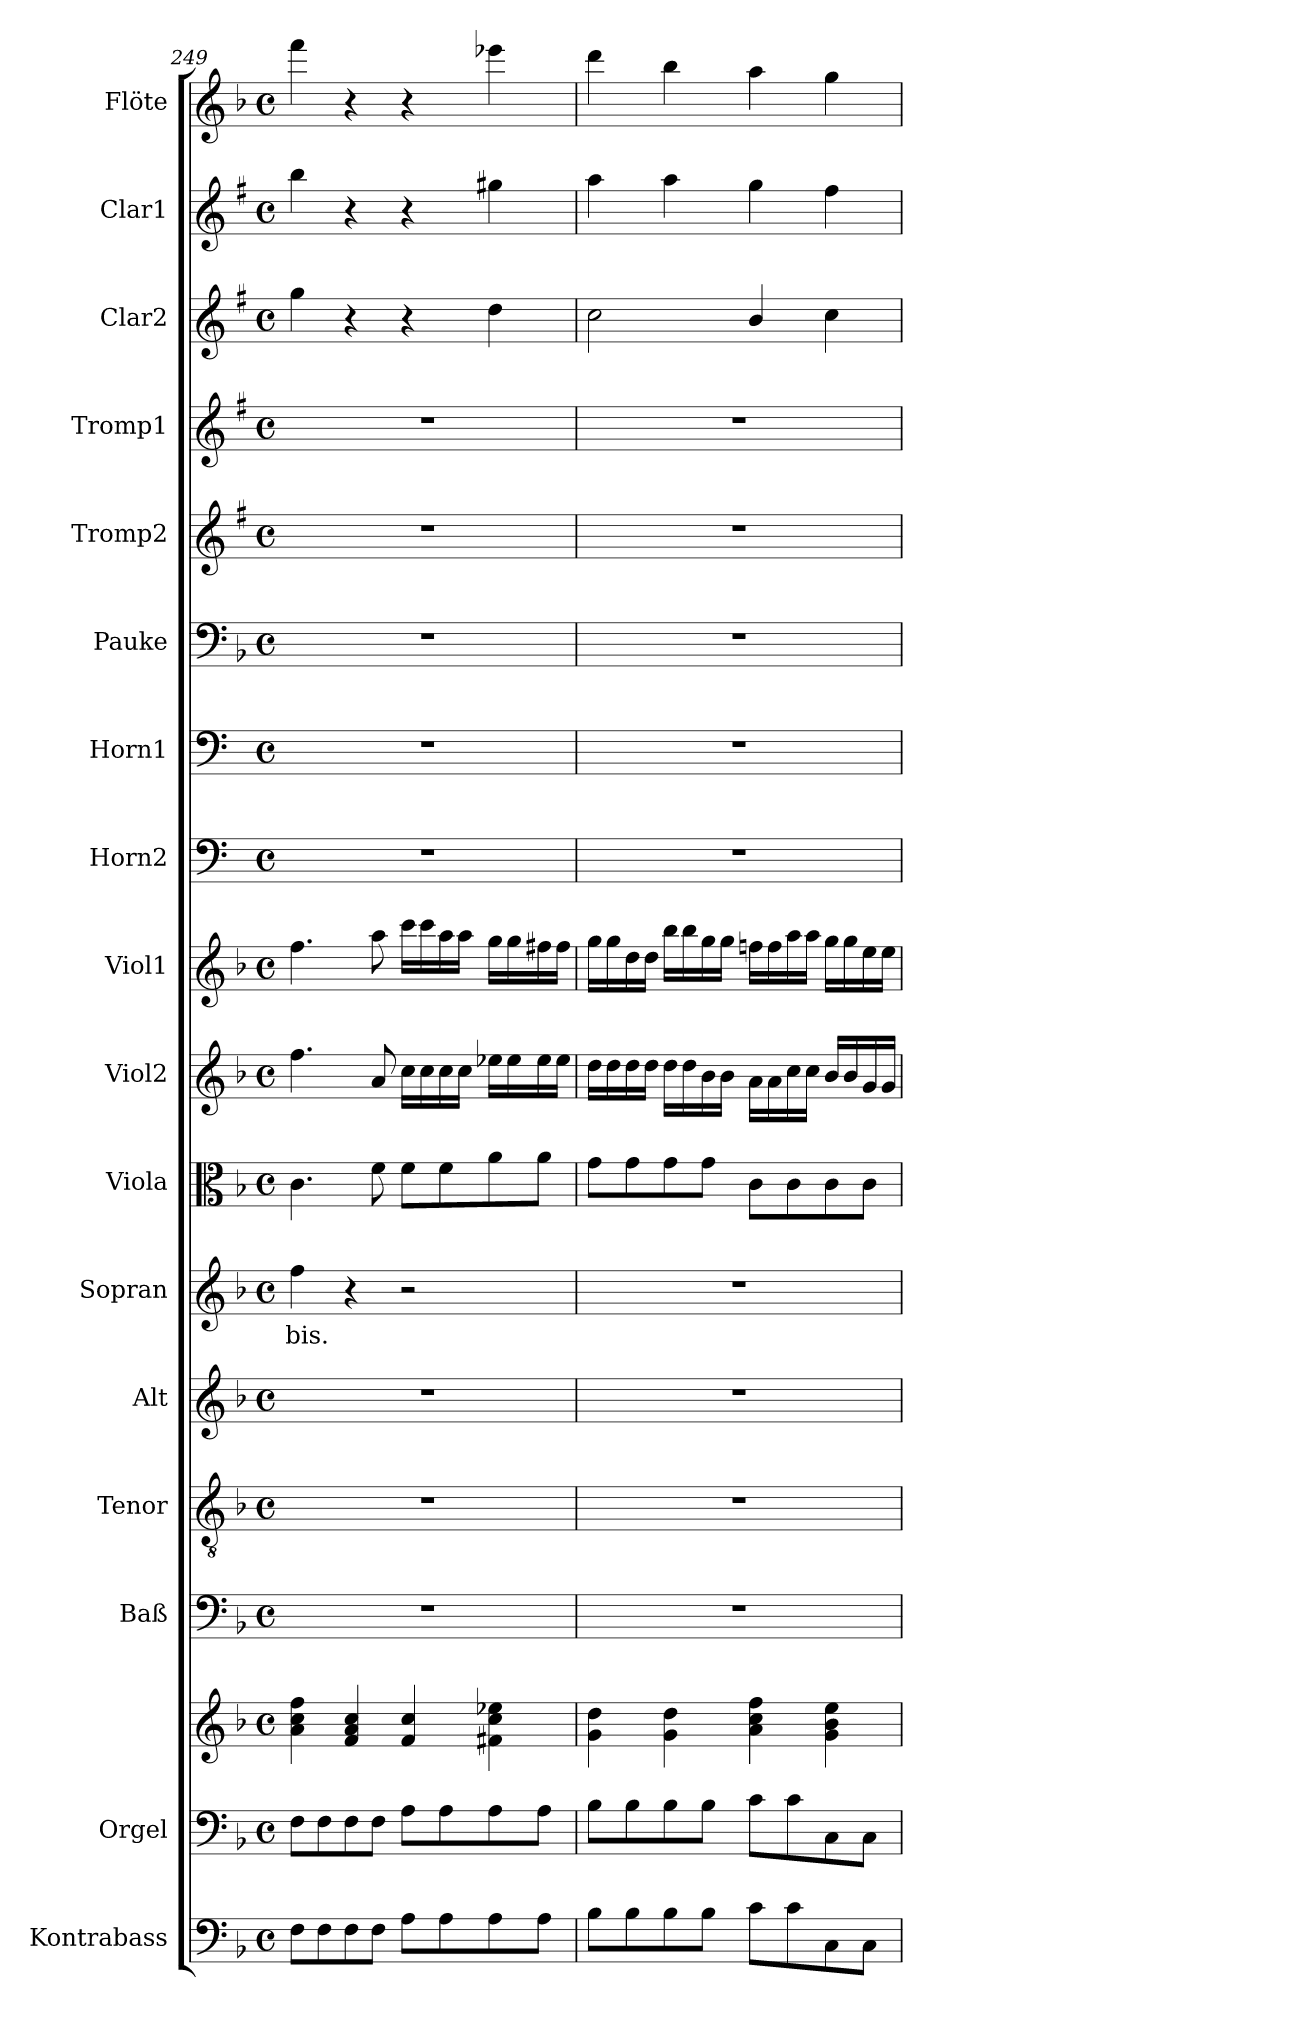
**kern	**kern	**kern	**kern	**kern	**kern	**kern	**text	**kern	**kern	**kern	**kern	**kern	**kern	**kern	**kern	**kern	**kern	**kern
*part17	*part16	*part16	*part15	*part14	*part13	*part12	*part12	*part11	*part10	*part9	*part8	*part7	*part6	*part5	*part4	*part3	*part2	*part1
*staff18	*staff17	*staff16	*staff15	*staff14	*staff13	*staff12	*staff12	*staff11	*staff10	*staff9	*staff8	*staff7	*staff6	*staff5	*staff4	*staff3	*staff2	*staff1
*I"Kontrabass	*I"Orgel	*	*I"Baß	*I"Tenor	*I"Alt	*I"Sopran	*	*I"Viola	*I"Viol2	*I"Viol1	*I"Horn2	*I"Horn1	*I"Pauke	*I"Tromp2	*I"Tromp1	*I"Clar2	*I"Clar1	*I"Flöte
*I'Kb	*	*	*I'B	*I'T	*I'A	*I'S	*	*I'Vla	*I'Vl2	*I'Vl1	*I'Hr2	*I'Hr1	*I'Pk	*I'Tr2	*I'Tr1	*I'Cl2	*I'Cl1	*I'Fl
!!LO:PB:g=z
*clefF4	*clefF4	*clefG2	*clefF4	*clefGv2	*clefG2	*clefG2	*	*clefC3	*clefG2	*clefG2	*clefF4	*clefF4	*clefF4	*clefG2	*clefG2	*clefG2	*clefG2	*clefG2
*ITrd7c12	*	*	*	*	*	*	*	*	*	*	*ITrd4c7	*ITrd4c7	*	*ITrd1c2	*ITrd1c2	*ITrd1c2	*ITrd1c2	*
*k[b-]	*k[b-]	*k[b-]	*k[b-]	*k[b-]	*k[b-]	*k[b-]	*	*k[b-]	*k[b-]	*k[b-]	*k[b-]	*k[b-]	*k[b-]	*k[b-]	*k[b-]	*k[b-]	*k[b-]	*k[b-]
*F:	*F:	*F:	*F:	*F:	*F:	*F:	*	*F:	*F:	*F:	*F:	*F:	*F:	*F:	*F:	*F:	*F:	*F:
*M4/4	*M4/4	*M4/4	*M4/4	*M4/4	*M4/4	*M4/4	*	*M4/4	*M4/4	*M4/4	*M4/4	*M4/4	*M4/4	*M4/4	*M4/4	*M4/4	*M4/4	*M4/4
*met(c)	*met(c)	*met(c)	*met(c)	*met(c)	*met(c)	*met(c)	*	*met(c)	*met(c)	*met(c)	*met(c)	*met(c)	*met(c)	*met(c)	*met(c)	*met(c)	*met(c)	*met(c)
=249	=249	=249	=249	=249	=249	=249	=249	=249	=249	=249	=249	=249	=249	=249	=249	=249	=249	=249
!	!	!	!	!	!	!	!LO:LY:b	!	!	!	!	!	!	!	!	!	!	!
8FF\L	8F\L	4a\ 4cc\ 4ff\	1r	1r	1r	4ff\	-bis.	4.c\	4.ff\	4.ff\	1r	1r	1r	1r	1r	4ff\	4aa\	4fff\
8FF\	8F\	.	.	.	.	.	.	.	.	.	.	.	.	.	.	.	.	.
8FF\	8F\	4f/ 4a/ 4cc/	.	.	.	4r	.	.	.	.	.	.	.	.	.	4r	4r	4r
8FF\J	8F\J	.	.	.	.	.	.	8f\	8a/	8aa\	.	.	.	.	.	.	.	.
8AA\L	8A\L	4f/ 4cc/	.	.	.	2r	.	8f\L	16cc\LL	16ccc\LL	.	.	.	.	.	4r	4r	4r
.	.	.	.	.	.	.	.	.	16cc\	16ccc\	.	.	.	.	.	.	.	.
8AA\	8A\	.	.	.	.	.	.	8f\	16cc\	16aa\	.	.	.	.	.	.	.	.
.	.	.	.	.	.	.	.	.	16cc\JJ	16aa\JJ	.	.	.	.	.	.	.	.
8AA\	8A\	4f#X\ 4cc\ 4ee-X\	.	.	.	.	.	8a\	16ee-X\LL	16gg\LL	.	.	.	.	.	4cc\	4ff#X\	4eee-X\
.	.	.	.	.	.	.	.	.	16ee-\	16gg\	.	.	.	.	.	.	.	.
8AA\J	8A\J	.	.	.	.	.	.	8a\J	16ee-\	16ff#X\	.	.	.	.	.	.	.	.
.	.	.	.	.	.	.	.	.	16ee-\JJ	16ff#\JJ	.	.	.	.	.	.	.	.
=250	=250	=250	=250	=250	=250	=250	=250	=250	=250	=250	=250	=250	=250	=250	=250	=250	=250	=250
8BB-\L	8B-\L	4g\ 4dd\	1r	1r	1r	1r	.	8g\L	16dd\LL	16gg\LL	1r	1r	1r	1r	1r	2b-\	4gg\	4ddd\
.	.	.	.	.	.	.	.	.	16dd\	16gg\	.	.	.	.	.	.	.	.
8BB-\	8B-\	.	.	.	.	.	.	8g\	16dd\	16dd\	.	.	.	.	.	.	.	.
.	.	.	.	.	.	.	.	.	16dd\JJ	16dd\JJ	.	.	.	.	.	.	.	.
8BB-\	8B-\	4g\ 4dd\	.	.	.	.	.	8g\	16dd\LL	16bb-\LL	.	.	.	.	.	.	4gg\	4bb-\
.	.	.	.	.	.	.	.	.	16dd\	16bb-\	.	.	.	.	.	.	.	.
8BB-\J	8B-\J	.	.	.	.	.	.	8g\J	16b-\	16gg\	.	.	.	.	.	.	.	.
.	.	.	.	.	.	.	.	.	16b-\JJ	16gg\JJ	.	.	.	.	.	.	.	.
8C\L	8c\L	4a\ 4cc\ 4ff\	.	.	.	.	.	8c\L	16a\LL	16ffn\LL	.	.	.	.	.	4a/	4ff\	4aa\
.	.	.	.	.	.	.	.	.	16a\	16ff\	.	.	.	.	.	.	.	.
8C\	8c\	.	.	.	.	.	.	8c\	16cc\	16aa\	.	.	.	.	.	.	.	.
.	.	.	.	.	.	.	.	.	16cc\JJ	16aa\JJ	.	.	.	.	.	.	.	.
8CC\	8C\	4g\ 4b-\ 4ee\	.	.	.	.	.	8c\	16b-/LL	16gg\LL	.	.	.	.	.	4b-\	4ee\	4gg\
.	.	.	.	.	.	.	.	.	16b-/	16gg\	.	.	.	.	.	.	.	.
8CC\J	8C\J	.	.	.	.	.	.	8c\J	16g/	16ee\	.	.	.	.	.	.	.	.
.	.	.	.	.	.	.	.	.	16g/JJ	16ee\JJ	.	.	.	.	.	.	.	.
=	=	=	=	=	=	=	=	=	=	=	=	=	=	=	=	=	=	=
*-	*-	*-	*-	*-	*-	*-	*-	*-	*-	*-	*-	*-	*-	*-	*-	*-	*-	*-
